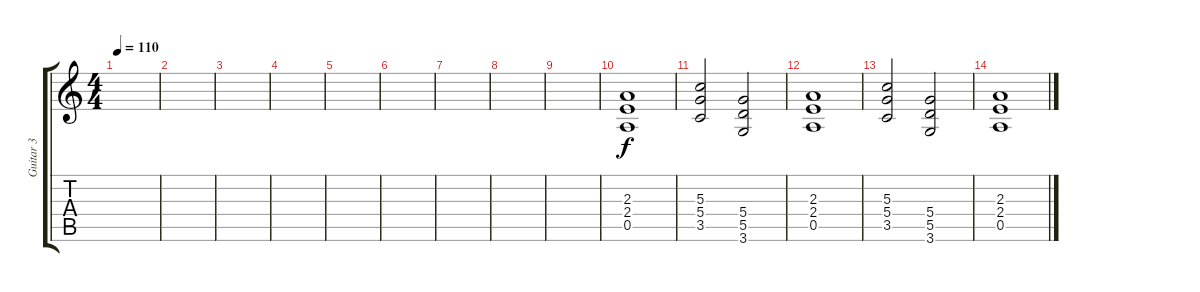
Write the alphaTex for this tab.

\track ("Guitar 3" "Guitar 3") {instrument overdrivenguitar}
\staff {score tabs}
\tuning (E4 B3 G3 D3 A2 E2) {hide}
\ts (4 4)
\tempo 110
\clef g2
\ks c
|
|
|
|
|
|
|
|
|
(2.3 2.4 0.5).1 |
(5.3 5.4 3.5).2 (5.4 5.5 3.6).2 |
(2.3 2.4 0.5).1 |
(5.3 5.4 3.5).2 (5.4 5.5 3.6).2 |
(2.3 2.4 0.5).1
